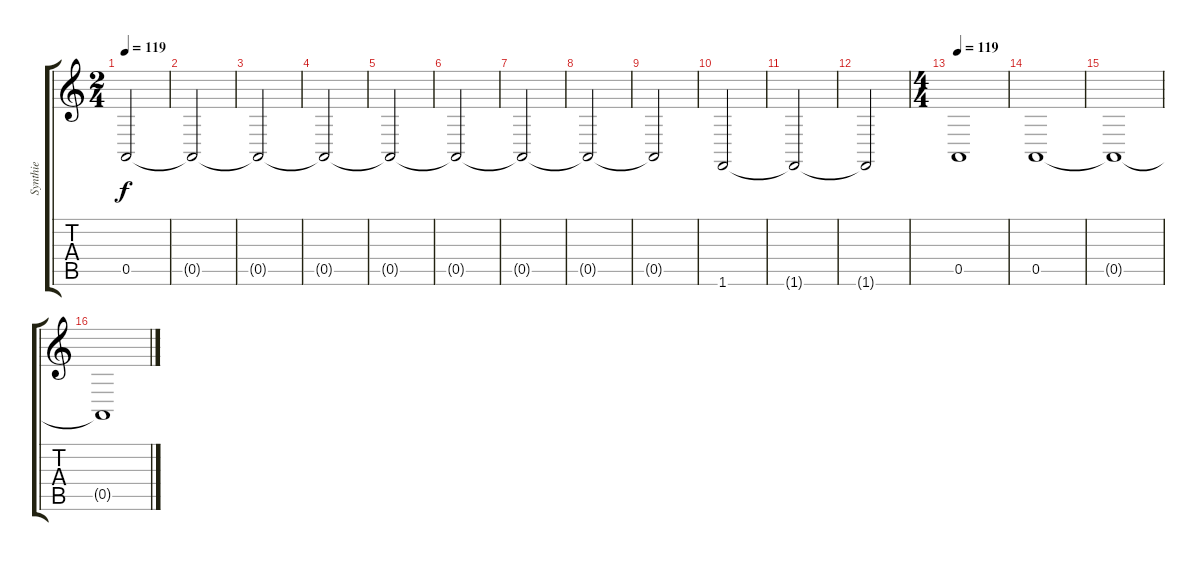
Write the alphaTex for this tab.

\track ("Synthie" "Synthie") {instrument pad2warm}
\staff {score tabs}
\tuning (E4 B3 G3 D3 A2 E2) {hide}
\ts (2 4)
\tempo 119
\tempo 58
\tempo 119
\clef g2
\ks c
0.5.2{dy f instrument pad2warm} |
0.5{t}.2 |
0.5{t}.2 |
0.5{t}.2 |
0.5{t}.2 |
0.5{t}.2 |
0.5{t}.2 |
0.5{t}.2 |
0.5{t}.2 |
1.6.2 |
1.6{t}.2 |
1.6{t}.2 |
\ts (4 4)
\tempo 119
0.5.1 |
0.5.1 |
0.5{t}.1 |
0.5{t}.1
